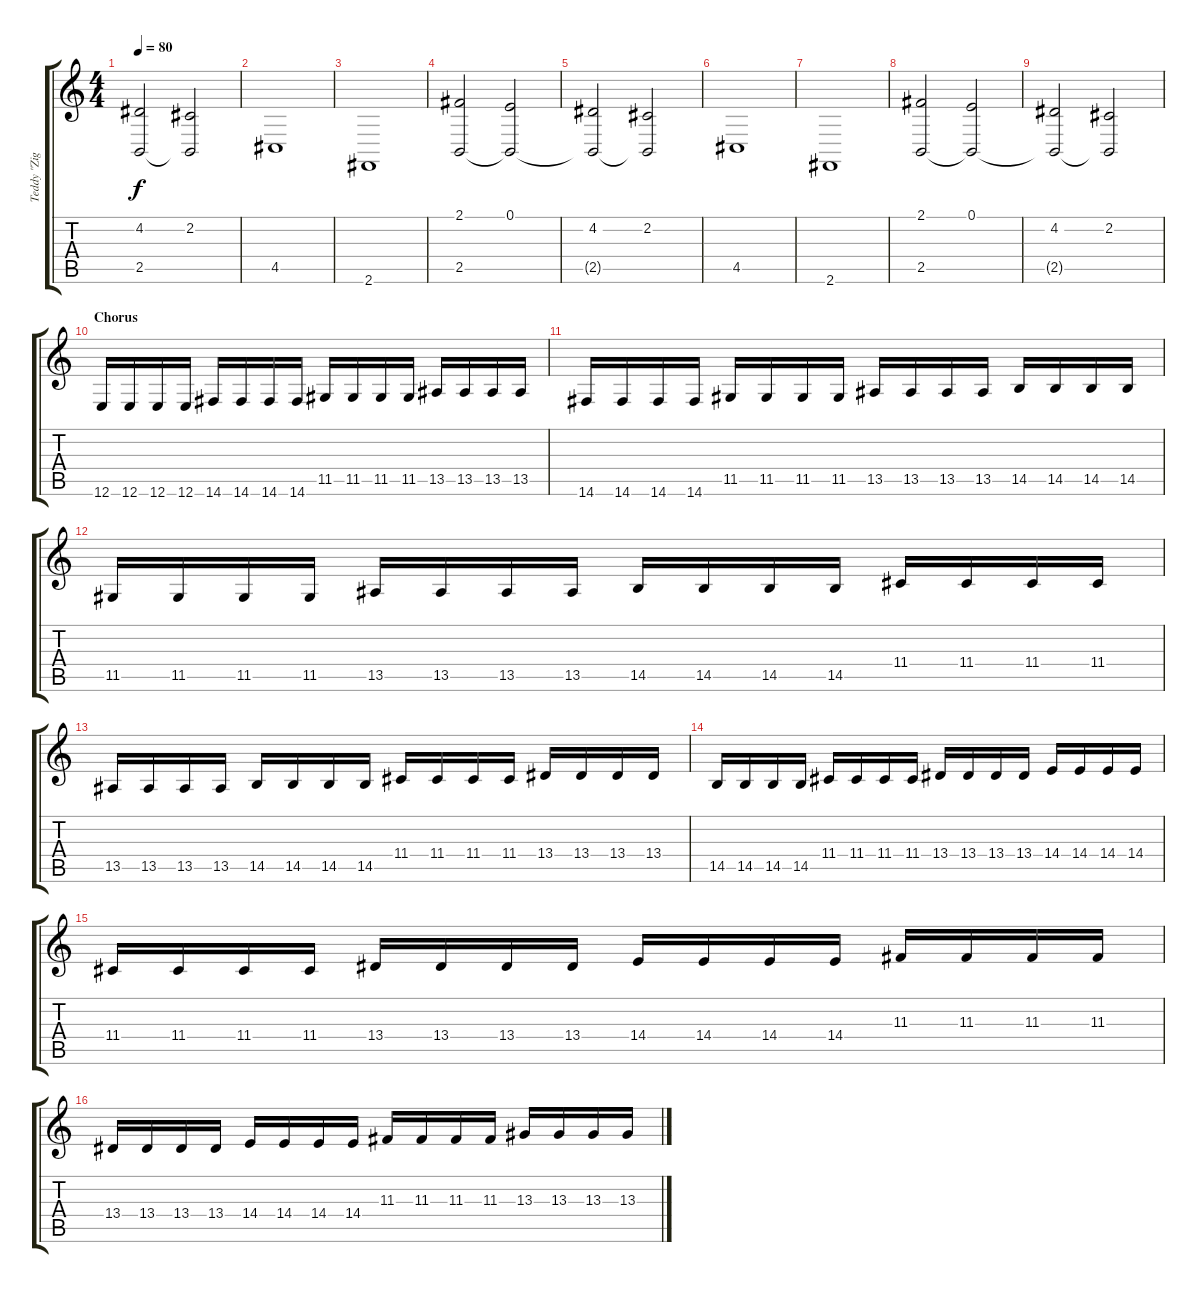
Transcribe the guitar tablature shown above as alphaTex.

\track ("Teddy \"Zig Zag\"" "Teddy \"Zig") {instrument synthstrings1}
\staff {score tabs}
\tuning (E4 B3 G3 D3 A2 E2) {hide}
\ts (4 4)
\tempo 80
\clef g2
\ks c
(4.2 2.5{t}).2{dy f} (2.2 2.5{t}).2 |
4.5.1 |
2.6.1 |
(2.1 2.5).2 (0.1 2.5{t}).2 |
(4.2 2.5{t}).2 (2.2 2.5{t}).2 |
4.5.1 |
2.6.1 |
(2.1 2.5).2 (0.1 2.5{t}).2 |
(4.2 2.5{t}).2 (2.2 2.5{t}).2 |
\section ("" "Chorus")
12.6.16{volume 10 balance 14 instrument stringensemble1} 12.6.16 12.6.16 12.6.16 14.6.16 14.6.16 14.6.16 14.6.16 11.5.16 11.5.16 11.5.16 11.5.16 13.5.16 13.5.16 13.5.16 13.5.16 |
14.6.16 14.6.16 14.6.16 14.6.16 11.5.16 11.5.16 11.5.16 11.5.16 13.5.16 13.5.16 13.5.16 13.5.16 14.5.16 14.5.16 14.5.16 14.5.16 |
11.5.16 11.5.16 11.5.16 11.5.16 13.5.16 13.5.16 13.5.16 13.5.16 14.5.16 14.5.16 14.5.16 14.5.16 11.4.16 11.4.16 11.4.16 11.4.16 |
13.5.16 13.5.16 13.5.16 13.5.16 14.5.16 14.5.16 14.5.16 14.5.16 11.4.16 11.4.16 11.4.16 11.4.16 13.4.16 13.4.16 13.4.16 13.4.16 |
14.5.16 14.5.16 14.5.16 14.5.16 11.4.16 11.4.16 11.4.16 11.4.16 13.4.16 13.4.16 13.4.16 13.4.16 14.4.16 14.4.16 14.4.16 14.4.16 |
11.4.16 11.4.16 11.4.16 11.4.16 13.4.16 13.4.16 13.4.16 13.4.16 14.4.16 14.4.16 14.4.16 14.4.16 11.3.16 11.3.16 11.3.16 11.3.16 |
13.4.16 13.4.16 13.4.16 13.4.16 14.4.16 14.4.16 14.4.16 14.4.16 11.3.16 11.3.16 11.3.16 11.3.16 13.3.16 13.3.16 13.3.16 13.3.16
